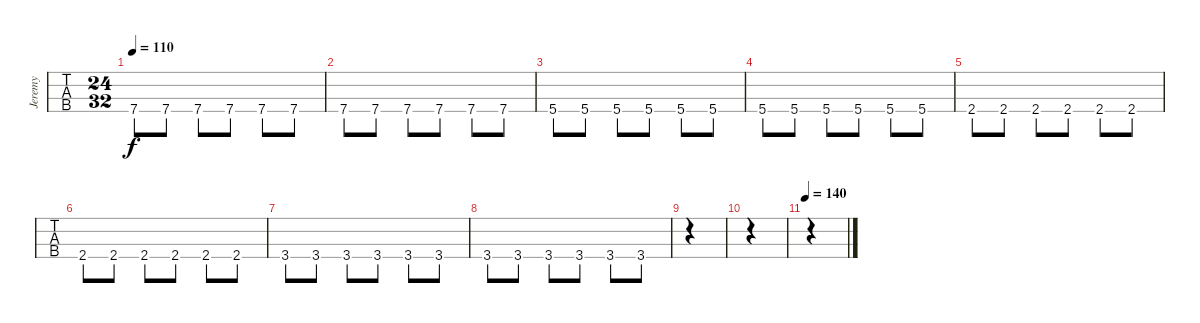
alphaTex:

\track ("Jeremy" "Jeremy") {instrument electricbasspick}
\staff {tabs}
\tuning (G2 D2 A1 E1) {hide}
\ts (24 32)
\tempo 110
\clef f4
\ks c
7.4.8{dy f} 7.4.8 7.4.8 7.4.8 7.4.8 7.4.8 |
7.4.8 7.4.8 7.4.8 7.4.8 7.4.8 7.4.8 |
5.4.8 5.4.8 5.4.8 5.4.8 5.4.8 5.4.8 |
5.4.8 5.4.8 5.4.8 5.4.8 5.4.8 5.4.8 |
2.4.8 2.4.8 2.4.8 2.4.8 2.4.8 2.4.8 |
2.4.8 2.4.8 2.4.8 2.4.8 2.4.8 2.4.8 |
3.4.8 3.4.8 3.4.8 3.4.8 3.4.8 3.4.8 |
3.4.8 3.4.8 3.4.8 3.4.8 3.4.8 3.4.8 |
|
|
\tempo 140
